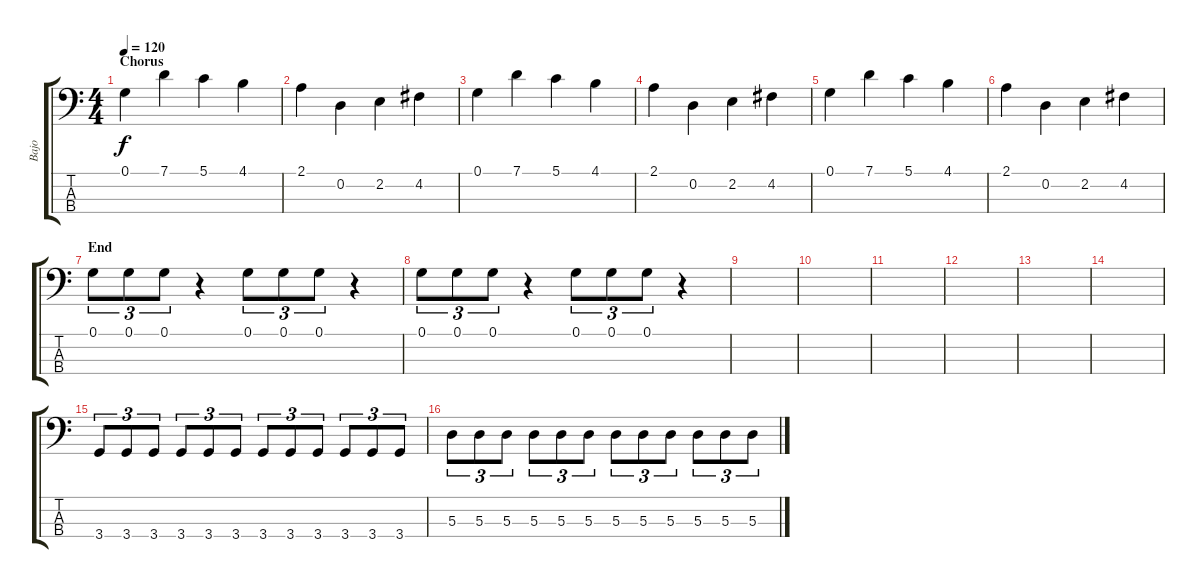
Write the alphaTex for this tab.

\track ("Bajo" "Bajo") {instrument electricbassfinger}
\staff {score tabs}
\tuning (G2 D2 A1 E1) {hide}
\ts (4 4)
\section ("" "Chorus")
\tempo 120
\clef f4
\ks c
0.1.4{dy f} 7.1.4 5.1.4 4.1.4 |
2.1.4 0.2.4 2.2.4 4.2.4 |
0.1.4 7.1.4 5.1.4 4.1.4 |
2.1.4 0.2.4 2.2.4 4.2.4 |
0.1.4 7.1.4 5.1.4 4.1.4 |
2.1.4 0.2.4 2.2.4 4.2.4 |
\section ("" "End")
0.1.8{tu (3 2)} 0.1.8{tu (3 2)} 0.1.8{tu (3 2)} r.4 0.1.8{tu (3 2)} 0.1.8{tu (3 2)} 0.1.8{tu (3 2)} r.4 |
0.1.8{tu (3 2)} 0.1.8{tu (3 2)} 0.1.8{tu (3 2)} r.4 0.1.8{tu (3 2)} 0.1.8{tu (3 2)} 0.1.8{tu (3 2)} r.4 |
|
|
|
|
|
|
3.4.8{tu (3 2)} 3.4.8{tu (3 2)} 3.4.8{tu (3 2)} 3.4.8{tu (3 2)} 3.4.8{tu (3 2)} 3.4.8{tu (3 2)} 3.4.8{tu (3 2)} 3.4.8{tu (3 2)} 3.4.8{tu (3 2)} 3.4.8{tu (3 2)} 3.4.8{tu (3 2)} 3.4.8{tu (3 2)} |
5.3.8{tu (3 2)} 5.3.8{tu (3 2)} 5.3.8{tu (3 2)} 5.3.8{tu (3 2)} 5.3.8{tu (3 2)} 5.3.8{tu (3 2)} 5.3.8{tu (3 2)} 5.3.8{tu (3 2)} 5.3.8{tu (3 2)} 5.3.8{tu (3 2)} 5.3.8{tu (3 2)} 5.3.8{tu (3 2)}
